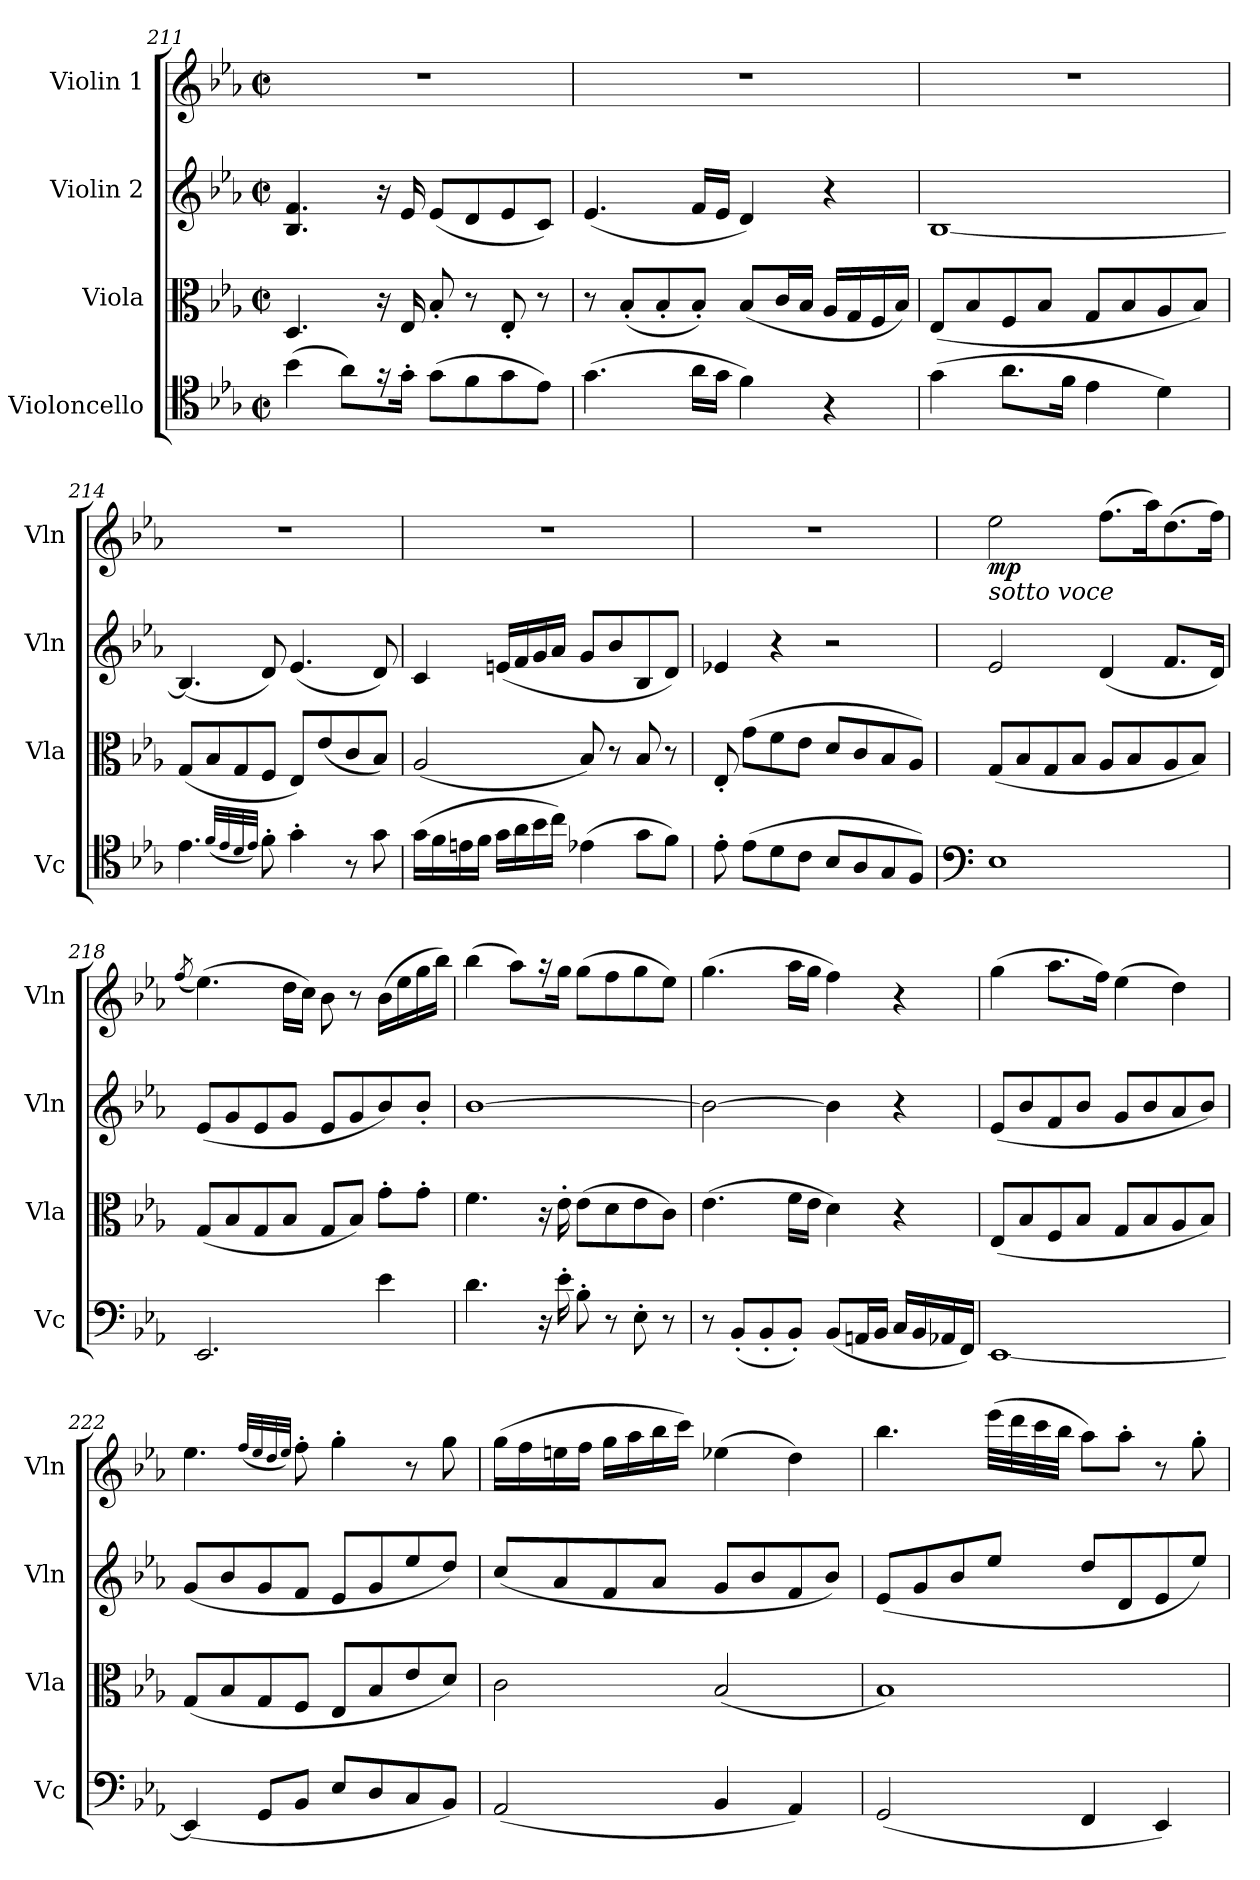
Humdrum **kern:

**kern	**dynam	**kern	**dynam	**kern	**dynam	**kern	**dynam
*part4	*part4	*part3	*part3	*part2	*part2	*part1	*part1
*staff4	*staff4	*staff3	*staff3	*staff2	*staff2	*staff1	*staff1
*I"Violoncello	*	*I"Viola	*	*I"Violin 2	*	*I"Violin 1	*
*I'Vc	*	*I'Vla	*	*I'Vln	*	*I'Vln	*
*clefC4	*	*clefC3	*	*clefG2	*	*clefG2	*
*k[b-e-a-]	*	*k[b-e-a-]	*	*k[b-e-a-]	*	*k[b-e-a-]	*
*M2/2	*	*M2/2	*	*M2/2	*	*M2/2	*
*met(c|)	*	*met(c|)	*	*met(c|)	*	*met(c|)	*
=211	=211	=211	=211	=211	=211	=211	=211
(>4b-\	.	4.D/	.	4.B-/ 4.f/	.	1r	.
8a-\L)	.	.	.	.	.	.	.
16r	.	16r	.	16r	.	.	.
16g'\Jk	.	16E-/	.	16e-/	.	.	.
(>8g\L	.	8B-'/	.	(<8e-/L	.	.	.
8f\	.	8r	.	8d/	.	.	.
8g\	.	8E-'/	.	8e-/	.	.	.
8e-\J)	.	8r	.	8c/J)	.	.	.
=212	=212	=212	=212	=212	=212	=212	=212
(>4.g\	.	8r	.	(<4.e-/	.	1r	.
.	.	(<8B-'/L	.	.	.	.	.
.	.	8B-'/	.	.	.	.	.
16a-\LL	.	8B-'/J)	.	16f/LL	.	.	.
16g\JJ	.	.	.	16e-/JJ	.	.	.
4f\)	.	(<8B-/L	.	4d/)	.	.	.
.	.	16c/L	.	.	.	.	.
.	.	16B-/JJ	.	.	.	.	.
4r	.	16A-/LL	.	4r	.	.	.
.	.	16G/	.	.	.	.	.
.	.	16F/	.	.	.	.	.
.	.	16B-/JJ)	.	.	.	.	.
=213	=213	=213	=213	=213	=213	=213	=213
!	!LO:DY:b	!	!	!	!	!	!
(>4g\	other-dynamics	(<8E-/L	.	[1B-	.	1r	.
.	.	8B-/	.	.	.	.	.
8.a-\L	.	8F/	.	.	.	.	.
.	.	8B-/J	.	.	.	.	.
16f\Jk	.	.	.	.	.	.	.
4e-\	.	8G/L	.	.	.	.	.
.	.	8B-/	.	.	.	.	.
4d\)	.	8A-/	.	.	.	.	.
.	.	8B-/J)	.	.	.	.	.
=214	=214	=214	=214	=214	=214	=214	=214
4.e-\	.	(<8G/L	.	(<4.B-/]	.	1r	.
.	.	8B-/	.	.	.	.	.
.	.	8G/	.	.	.	.	.
(<32qf/LLL	.	.	.	.	.	.	.
32qe-/	.	.	.	.	.	.	.
32qd/	.	.	.	.	.	.	.
32qe-/JJJ)	.	.	.	.	.	.	.
8f'\	.	8F/J	.	8d/)	.	.	.
4g'\	.	8E-/L)	.	(<4.e-/	.	.	.
.	.	(<8e-/	.	.	.	.	.
8r	.	8c/	.	.	.	.	.
8g\	.	8B-/J)	.	8d/)	.	.	.
!!LO:LB:g=z
=215	=215	=215	=215	=215	=215	=215	=215
(>16g\LL	.	(<2A-/	.	4c/	.	1r	.
16f\	.	.	.	.	.	.	.
16en\	.	.	.	.	.	.	.
16f\JJ	.	.	.	.	.	.	.
16g\LL	.	.	.	(<16en/LL	.	.	.
16a-\	.	.	.	16f/	.	.	.
16b-\	.	.	.	16g/	.	.	.
16cc\JJ)	.	.	.	16a-/JJ	.	.	.
(>4e-X\	.	8B-/)	.	8g/L	.	.	.
.	.	8r	.	8b-/	.	.	.
8g\L	.	8B-/	.	8B-/	.	.	.
8f\J)	.	8r	.	8d/J)	.	.	.
=216	=216	=216	=216	=216	=216	=216	=216
8e-'\	.	8E-'/	.	4e-X/	.	1r	.
(>8e-\L	.	(>8g\L	.	.	.	.	.
8d\	.	8f\	.	4r	.	.	.
8c\J	.	8e-\J	.	.	.	.	.
8B-/L	.	8d/L	.	2r	.	.	.
8A-/	.	8c/	.	.	.	.	.
8G/	.	8B-/	.	.	.	.	.
8F/J)	.	8A-/J)	.	.	.	.	.
=217	=217	=217	=217	=217	=217	=217	=217
*clefF4	*	*	*	*	*	*	*
!	!	!	!	!	!	!LO:TX:b:i:t=sotto voce	!
!	!	!	!	!	!	!	!LO:DY:b
1E-	.	(<8G/L	.	2e-/	.	2ee-\	mp
.	.	8B-/	.	.	.	.	.
.	.	8G/	.	.	.	.	.
.	.	8B-/J	.	.	.	.	.
.	.	8A-/L	.	(<4d/	.	(>8.ff\L	.
.	.	8B-/	.	.	.	.	.
.	.	.	.	.	.	16aa-\K)	.
.	.	8A-/	.	8.f/L	.	(>8.dd\	.
.	.	8B-/J)	.	.	.	.	.
.	.	.	.	16d/Jk)	.	16ff\Jk)	.
=218	=218	=218	=218	=218	=218	=218	=218
.	.	.	.	.	.	(<8qff/	.
2.EE-/	.	(<8G/L	.	(<8e-/L	.	(>4.ee-\)	.
.	.	8B-/	.	8g/	.	.	.
.	.	8G/	.	8e-/	.	.	.
.	.	8B-/J	.	8g/J	.	16dd\LL	.
.	.	.	.	.	.	16cc\JJ)	.
.	.	8G/L	.	8e-/L	.	8b-\	.
.	.	8B-/J)	.	8g/	.	8r	.
4e-\	.	8g'\L	.	8b-/)	.	(>16b-\LL	.
.	.	.	.	.	.	16ee-\	.
.	.	8g'\J	.	8b-'/J	.	16gg\	.
.	.	.	.	.	.	16bb-\JJ)	.
=219	=219	=219	=219	=219	=219	=219	=219
4.d\	.	4.f\	.	[1b-	.	(>4bb-\	.
.	.	.	.	.	.	8aa-\L)	.
16r	.	16r	.	.	.	16r	.
16e-'\	.	16e-'\	.	.	.	16gg\Jk	.
8B-'\	.	(>8e-\L	.	.	.	(>8gg\L	.
8r	.	8d\	.	.	.	8ff\	.
8E-'\	.	8e-\	.	.	.	8gg\	.
8r	.	8c\J)	.	.	.	8ee-\J)	.
=220	=220	=220	=220	=220	=220	=220	=220
8r	.	(>4.e-\	.	2b-\_	.	(>4.gg\	.
(<8BB-'/L	.	.	.	.	.	.	.
8BB-'/	.	.	.	.	.	.	.
8BB-'/J)	.	16f\LL	.	.	.	16aa-\LL	.
.	.	16e-\JJ	.	.	.	16gg\JJ	.
(<8BB-/L	.	4d\)	.	4b-\]	.	4ff\)	.
16AAn/L	.	.	.	.	.	.	.
16BB-/JJ	.	.	.	.	.	.	.
16C/LL	.	4r	.	4r	.	4r	.
16BB-/	.	.	.	.	.	.	.
16AA-X/	.	.	.	.	.	.	.
16FF/JJ)	.	.	.	.	.	.	.
!!LO:LB:g=z
=221	=221	=221	=221	=221	=221	=221	=221
!	!	!	!	!	!	!	!LO:DY:b
[1EE-	.	(<8E-/L	.	(<8e-/L	.	(>4gg\	other-dynamics
.	.	8B-/	.	8b-/	.	.	.
.	.	8F/	.	8f/	.	8.aa-\L	.
.	.	8B-/J	.	8b-/J	.	.	.
.	.	.	.	.	.	16ff\Jk)	.
.	.	8G/L	.	8g/L	.	(>4ee-\	.
.	.	8B-/	.	8b-/	.	.	.
.	.	8A-/	.	8a-/	.	4dd\)	.
.	.	8B-/J)	.	8b-/J)	.	.	.
=222	=222	=222	=222	=222	=222	=222	=222
(<4EE-/]	.	(<8G/L	.	(<8g/L	.	4.ee-\	.
.	.	8B-/	.	8b-/	.	.	.
8GG/L	.	8G/	.	8g/	.	.	.
.	.	.	.	.	.	(<32qff/LLL	.
.	.	.	.	.	.	32qee-/	.
.	.	.	.	.	.	32qdd/	.
.	.	.	.	.	.	32qee-/JJJ)	.
8BB-/J	.	8F/J	.	8f/J	.	8ff'\	.
8E-/L	.	8E-/L	.	8e-/L	.	4gg'\	.
8D/	.	8B-/	.	8g/	.	.	.
8C/	.	8e-/	.	8ee-/	.	8r	.
8BB-/J)	.	8d/J)	.	8dd/J)	.	8gg\	.
=223	=223	=223	=223	=223	=223	=223	=223
(<2AA-/	.	2c\	.	(<8cc/L	.	(>16gg\LL	.
.	.	.	.	.	.	16ff\	.
.	.	.	.	8a-/	.	16een\	.
.	.	.	.	.	.	16ff\JJ	.
.	.	.	.	8f/	.	16gg\LL	.
.	.	.	.	.	.	16aa-\	.
.	.	.	.	8a-/J	.	16bb-\	.
.	.	.	.	.	.	16ccc\JJ)	.
4BB-/	.	(<2B-/	.	8g/L	.	(>4ee-X\	.
.	.	.	.	8b-/	.	.	.
4AA-/)	.	.	.	8f/	.	4dd\)	.
.	.	.	.	8b-/J)	.	.	.
=224	=224	=224	=224	=224	=224	=224	=224
!	!LO:DY:b	!	!LO:DY:b	!	!LO:DY:b	!	!LO:DY:b
(<2GG/	other-dynamics	1B-)	other-dynamics	(<8e-/L	other-dynamics	4.bb-\	other-dynamics
.	.	.	.	8g/	.	.	.
.	.	.	.	8b-/	.	.	.
!	!	!	!	!	!	!	!LO:DY:b
.	.	.	.	8ee-/J	.	(>32eee-\LLL	other-dynamics
.	.	.	.	.	.	32ddd\	.
.	.	.	.	.	.	32ccc\	.
.	.	.	.	.	.	32bb-\JJJ	.
4FF/	.	.	.	8dd/L	.	8aa-\L)	.
.	.	.	.	8d/	.	8aa-'\J	.
4EE-/)	.	.	.	8e-/	.	8r	.
.	.	.	.	8ee-/J)	.	8gg'\	.
=	=	=	=	=	=	=	=
*-	*-	*-	*-	*-	*-	*-	*-
